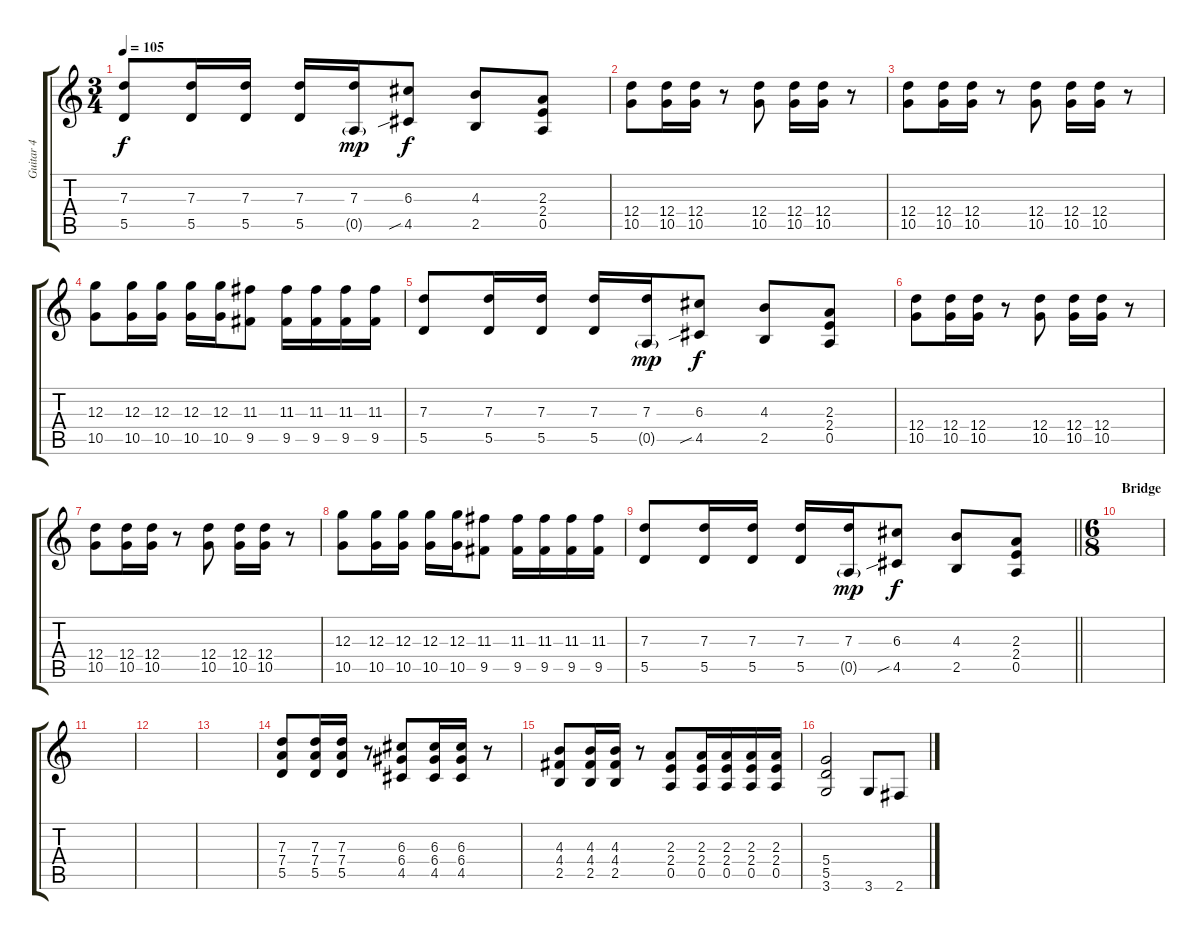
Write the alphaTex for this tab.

\track ("Guitar 4" "Guitar 4") {instrument distortionguitar}
\staff {score tabs}
\tuning (E4 B3 G3 D3 A2 E2) {hide}
\ts (3 4)
\tempo 105
\clef g2
\ks c
(7.3 5.5).8{dy f} (7.3 5.5).16 (7.3 5.5).16 (7.3 5.5).16 (7.3 0.5{g}).16{dy mp} (6.3 4.5{sib}).8{dy f} (4.3 2.5).8 (2.3 2.4 0.5).8 |
(12.4 10.5).8 (12.4 10.5).16 (12.4 10.5).16 r.8 (12.4 10.5).8 (12.4 10.5).16 (12.4 10.5).16 r.8 |
(12.4 10.5).8 (12.4 10.5).16 (12.4 10.5).16 r.8 (12.4 10.5).8 (12.4 10.5).16 (12.4 10.5).16 r.8 |
(12.3 10.5).8 (12.3 10.5).16 (12.3 10.5).16 (12.3 10.5).16 (12.3 10.5).16 (11.3 9.5).8 (11.3 9.5).16 (11.3 9.5).16 (11.3 9.5).16 (11.3 9.5).16 |
(7.3 5.5).8 (7.3 5.5).16 (7.3 5.5).16 (7.3 5.5).16 (7.3 0.5{g}).16{dy mp} (6.3 4.5{sib}).8{dy f} (4.3 2.5).8 (2.3 2.4 0.5).8 |
(12.4 10.5).8 (12.4 10.5).16 (12.4 10.5).16 r.8 (12.4 10.5).8 (12.4 10.5).16 (12.4 10.5).16 r.8 |
(12.4 10.5).8 (12.4 10.5).16 (12.4 10.5).16 r.8 (12.4 10.5).8 (12.4 10.5).16 (12.4 10.5).16 r.8 |
(12.3 10.5).8 (12.3 10.5).16 (12.3 10.5).16 (12.3 10.5).16 (12.3 10.5).16 (11.3 9.5).8 (11.3 9.5).16 (11.3 9.5).16 (11.3 9.5).16 (11.3 9.5).16 |
\barLineRight lightlight
(7.3 5.5).8 (7.3 5.5).16 (7.3 5.5).16 (7.3 5.5).16 (7.3 0.5{g}).16{dy mp} (6.3 4.5{sib}).8{dy f} (4.3 2.5).8 (2.3 2.4 0.5).8 |
\ts (6 8)
\section ("" "Bridge")
|
|
|
|
(7.3 7.4 5.5).8 (7.3 7.4 5.5).16 (7.3 7.4 5.5).16 r.8 (6.3 6.4 4.5).8 (6.3 6.4 4.5).16 (6.3 6.4 4.5).16 r.8 |
(4.3 4.4 2.5).8 (4.3 4.4 2.5).16 (4.3 4.4 2.5).16 r.8 (2.3 2.4 0.5).8 (2.3 2.4 0.5).16 (2.3 2.4 0.5).16 (2.3 2.4 0.5).16 (2.3 2.4 0.5).16 |
(5.4 5.5 3.6).2 3.6.8 2.6.8
